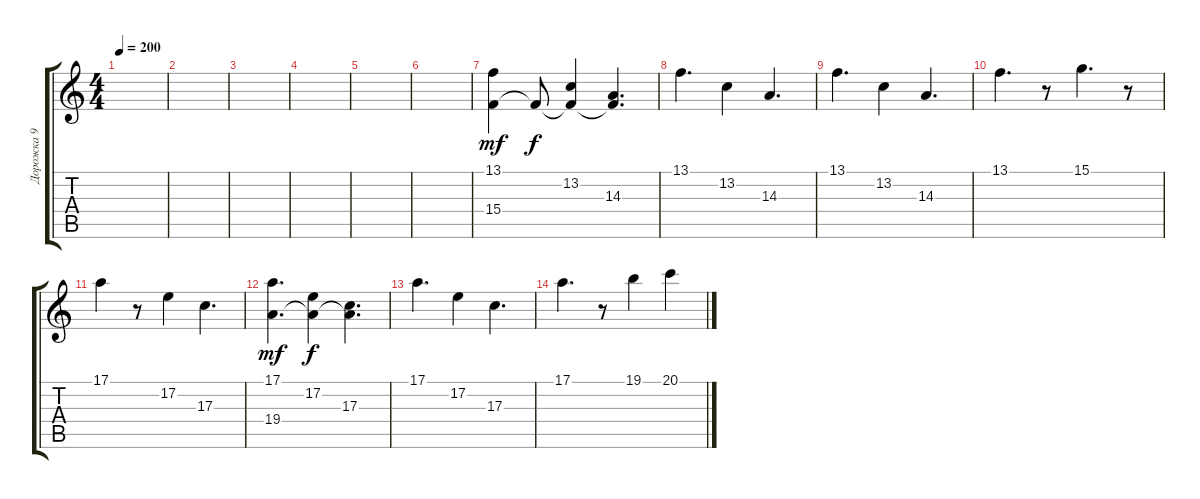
\track ("Дорожка 9" "Дорожка 9") {instrument acousticgrandpiano}
\staff {score tabs}
\tuning (E4 B3 G3 D3 A2 E2) {hide}
\ts (4 4)
\tempo 200
\clef g2
\ks c
|
|
|
|
|
|
(13.1 15.4).4{dy mf} 15.4{t}.8{dy f} (13.2 15.4{t}).4 (14.3 15.4{t}).4{d} |
13.1.4{d} 13.2.4 14.3.4{d} |
13.1.4{d} 13.2.4 14.3.4{d} |
13.1.4{d} r.8 15.1.4{d} r.8 |
17.1.4 r.8 17.2.4 17.3.4{d} |
(17.1 19.4).4{d dy mf} (17.2 19.4{t}).4{dy f} (17.3 19.4{t}).4{d} |
17.1.4{d} 17.2.4 17.3.4{d} |
17.1.4{d} r.8 19.1.4 20.1.4
